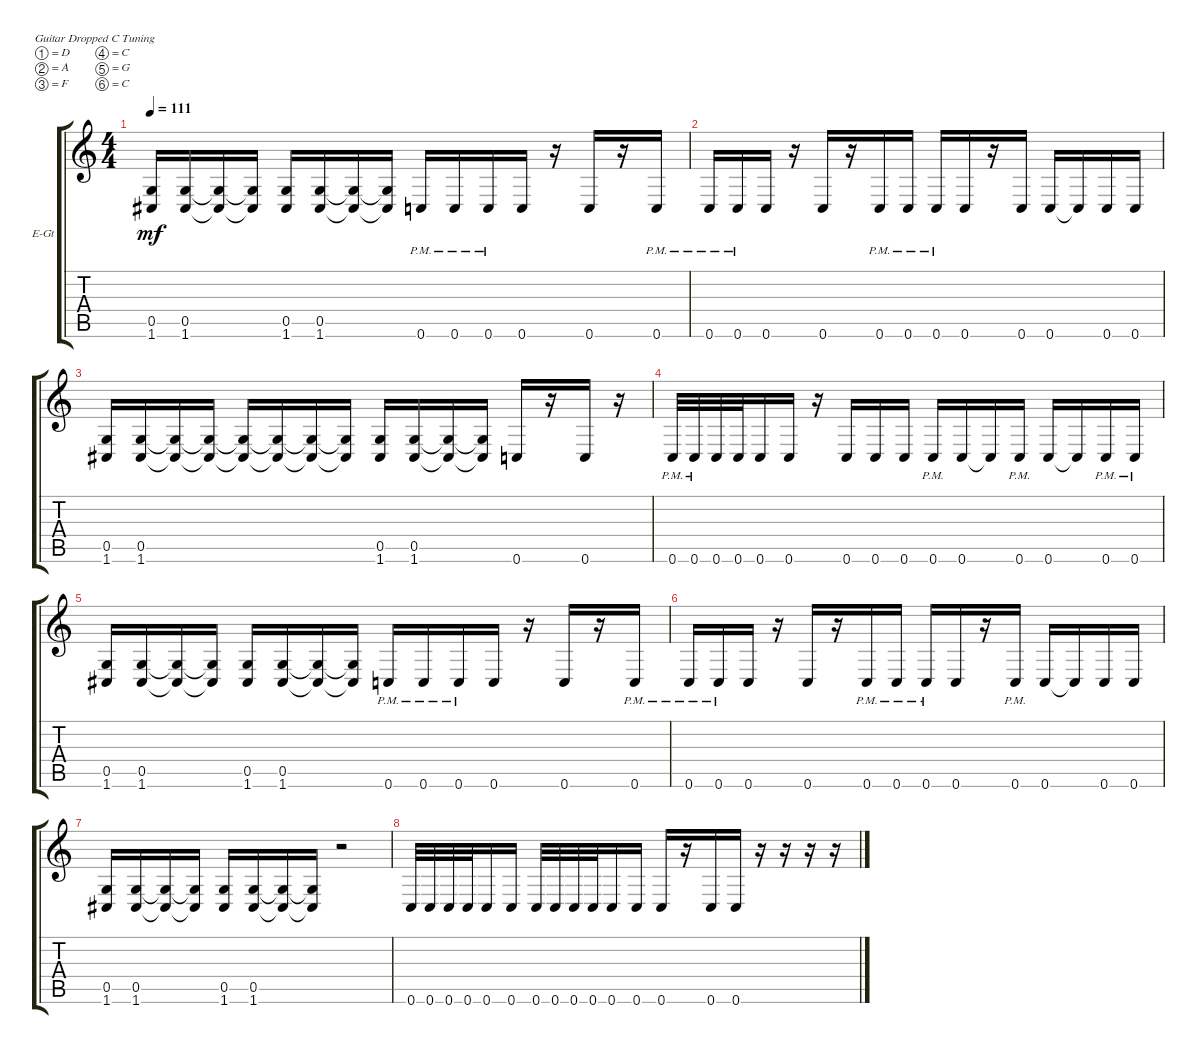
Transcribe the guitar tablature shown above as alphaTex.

\defaultSystemsLayout 4
\bracketExtendMode groupsimilarinstruments
\firstSystemTrackNameOrientation horizontal
\otherSystemsTrackNameOrientation horizontal
\track ("Electric Guitar Right" "E-Gt") {instrument overdrivenguitar}
\staff {score tabs}
\tuning (D4 A3 F3 C3 G2 C2)
\ts (4 4)
\tempo 111
\clef g2
\ks c
(0.5 1.6).16{dy mf instrument overdrivenguitar} (0.5 1.6).16 (1.6{t} 0.5{t}).16 (1.6{t} 0.5{t}).16 (1.6 0.5).16 (1.6 0.5).16 (1.6{t} 0.5{t}).16 (1.6{t} 0.5{t}).16 0.6{pm}.16 0.6{pm}.16 0.6{pm}.16 0.6.16 r.16 0.6.16 r.16 0.6{pm}.16 |
0.6{pm}.16 0.6{pm}.16 0.6.16 r.16 0.6.16 r.16 0.6{pm}.16 0.6{pm}.16 0.6{pm}.16 0.6.16 r.16 0.6.16 0.6.16 0.6{t}.16 0.6.16 0.6.16 |
(1.6 0.5).16 (1.6 0.5).16 (1.6{t} 0.5{t}).16 (1.6{t} 0.5{t}).16 (1.6{t} 0.5{t}).16 (1.6{t} 0.5{t}).16 (1.6{t} 0.5{t}).16 (1.6{t} 0.5{t}).16 (1.6 0.5).16 (1.6 0.5).16 (1.6{t} 0.5{t}).16 (1.6{t} 0.5{t}).16 0.6.16 r.16 0.6.16 r.16 |
0.6{pm}.32 0.6{pm}.32 0.6.32 0.6.32 0.6.16 0.6.16 r.16 0.6.16 0.6.16 0.6.16 0.6{pm}.16 0.6.16 0.6{t}.16 0.6{pm}.16 0.6.16 0.6{t}.16 0.6{pm}.16 0.6{pm}.16 |
(0.5 1.6).16 (0.5 1.6).16 (1.6{t} 0.5{t}).16 (1.6{t} 0.5{t}).16 (1.6 0.5).16 (1.6 0.5).16 (1.6{t} 0.5{t}).16 (1.6{t} 0.5{t}).16 0.6{pm}.16 0.6{pm}.16 0.6{pm}.16 0.6.16 r.16 0.6.16 r.16 0.6{pm}.16 |
0.6{pm}.16 0.6{pm}.16 0.6.16 r.16 0.6.16 r.16 0.6{pm}.16 0.6{pm}.16 0.6{pm}.16 0.6.16 r.16 0.6{pm}.16 0.6.16 0.6{t}.16 0.6.16 0.6.16 |
(1.6 0.5).16 (1.6 0.5).16 (1.6{t} 0.5{t}).16 (1.6{t} 0.5{t}).16 (1.6 0.5).16 (1.6 0.5).16 (1.6{t} 0.5{t}).16 (1.6{t} 0.5{t}).16 r.2 |
0.6.32 0.6.32 0.6.32 0.6.32 0.6.16 0.6.16 0.6.32 0.6.32 0.6.32 0.6.32 0.6.16 0.6.16 0.6.16 r.16 0.6.16 0.6.16 r.16 r.16 r.16 r.16
